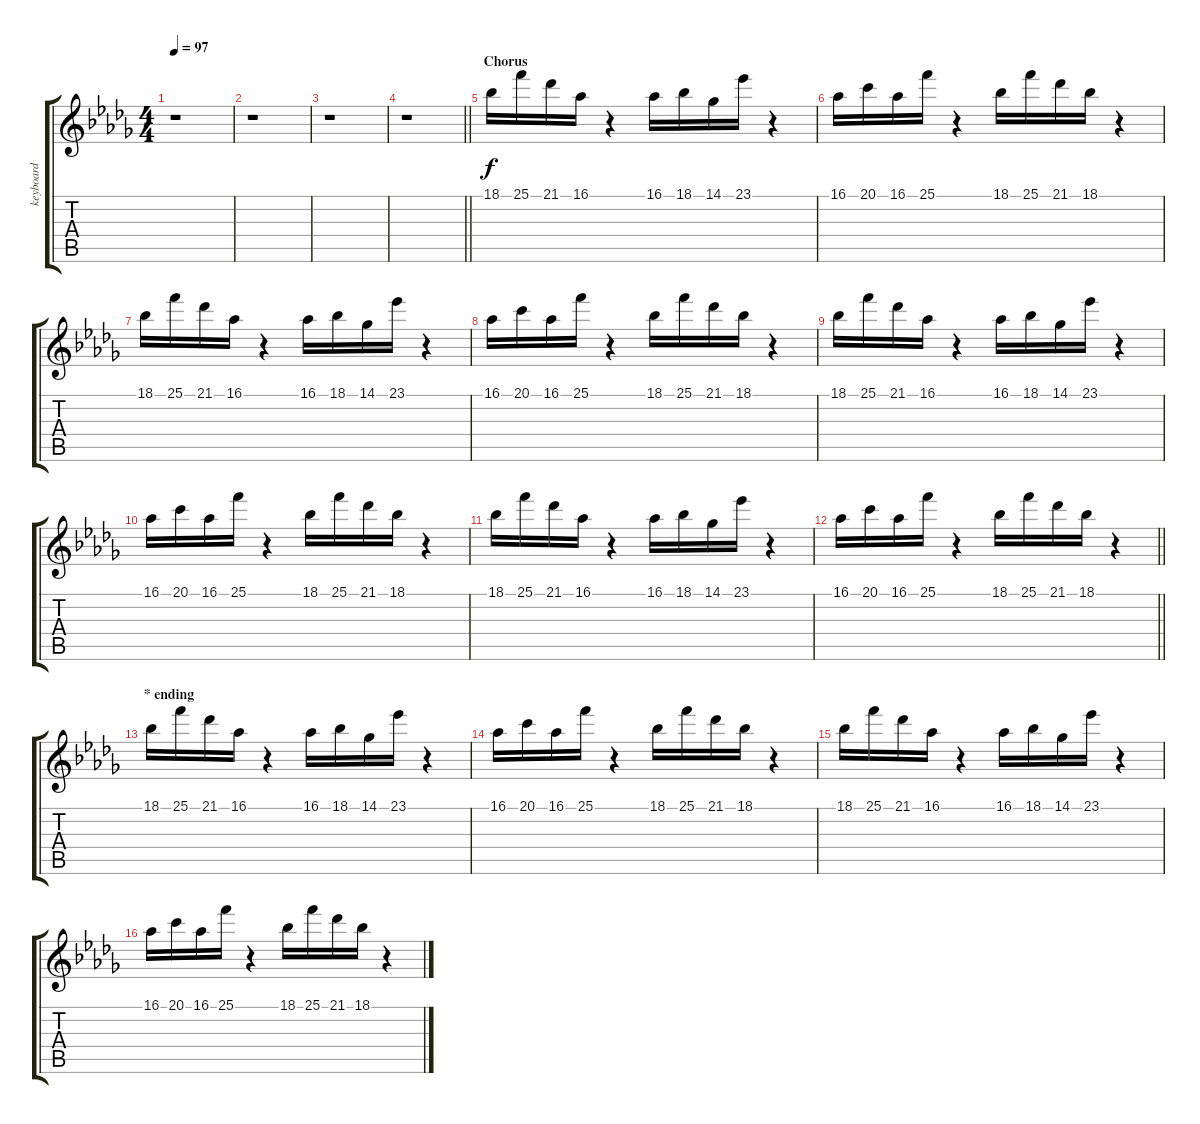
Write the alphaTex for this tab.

\track ("keyboard" "keyboard") {instrument kalimba}
\staff {score tabs}
\tuning (E4 B3 G3 D3 A2 E2) {hide}
\ts (4 4)
\tempo 97
\clef g2
\ks bbminor
r.1{dy f} |
r.1 |
r.1 |
\barLineRight lightlight
r.1 |
\section ("" "Chorus")
18.1.16 25.1.16 21.1.16 16.1.16 r.4 16.1.16 18.1.16 14.1.16 23.1.16 r.4 |
16.1.16 20.1.16 16.1.16 25.1.16 r.4 18.1.16 25.1.16 21.1.16 18.1.16 r.4 |
18.1.16 25.1.16 21.1.16 16.1.16 r.4 16.1.16 18.1.16 14.1.16 23.1.16 r.4 |
16.1.16 20.1.16 16.1.16 25.1.16 r.4 18.1.16 25.1.16 21.1.16 18.1.16 r.4 |
18.1.16 25.1.16 21.1.16 16.1.16 r.4 16.1.16 18.1.16 14.1.16 23.1.16 r.4 |
16.1.16 20.1.16 16.1.16 25.1.16 r.4 18.1.16 25.1.16 21.1.16 18.1.16 r.4 |
18.1.16 25.1.16 21.1.16 16.1.16 r.4 16.1.16 18.1.16 14.1.16 23.1.16 r.4 |
\barLineRight lightlight
16.1.16 20.1.16 16.1.16 25.1.16 r.4 18.1.16 25.1.16 21.1.16 18.1.16 r.4 |
\section ("" "* ending")
18.1.16 25.1.16 21.1.16 16.1.16 r.4 16.1.16 18.1.16 14.1.16 23.1.16 r.4 |
16.1.16 20.1.16 16.1.16 25.1.16 r.4 18.1.16 25.1.16 21.1.16 18.1.16 r.4 |
18.1.16 25.1.16 21.1.16 16.1.16 r.4 16.1.16 18.1.16 14.1.16 23.1.16 r.4 |
16.1.16 20.1.16 16.1.16 25.1.16 r.4 18.1.16 25.1.16 21.1.16 18.1.16 r.4
